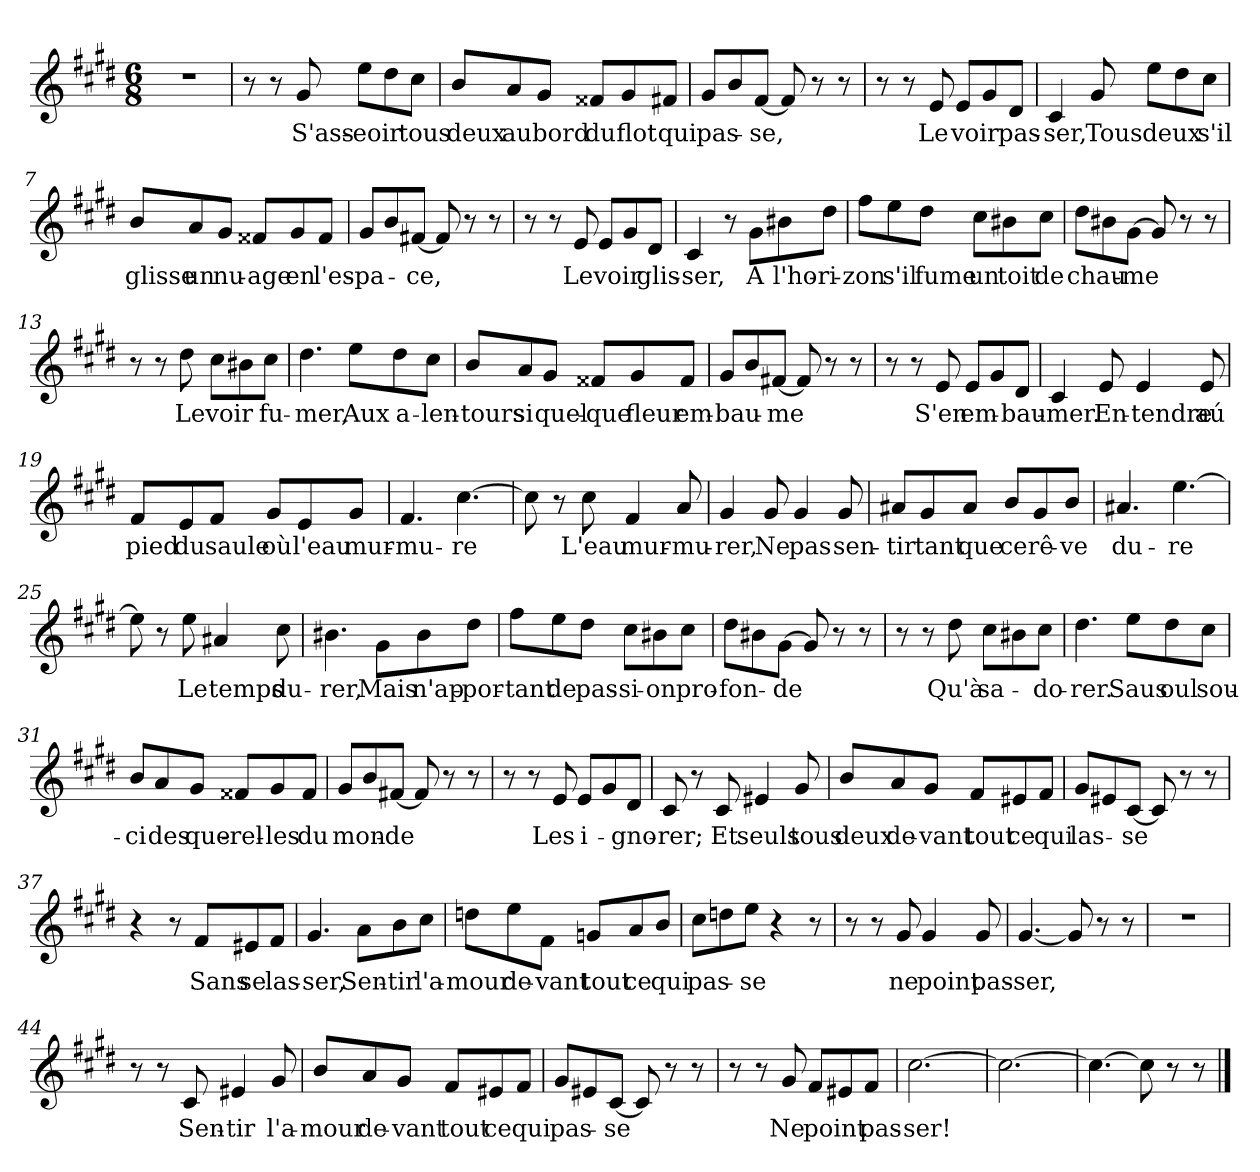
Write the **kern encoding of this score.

**kern	**text
*part1	*part1
*staff1	*staff1
*clefG2	*
*k[f#c#g#d#]	*
*M6/8	*
=1	=1
2.r	.
=2	=2
8r	.
8r	.
!	!LO:LY:b
8g#/	S'ass-
!	!LO:LY:b
8ee\L	-eoir
8dd#\	.
!	!LO:LY:b
8cc#\J	tous
=3	=3
!	!LO:LY:b
8b/L	deux
!	!LO:LY:b
8a/	au
!	!LO:LY:b
8g#/J	bord
!	!LO:LY:b
8f##X/L	du
!	!LO:LY:b
8g#/	flot
!	!LO:LY:b
8f#X/J	qui
=4	=4
!	!LO:LY:b
8g#/L	pas-
8b/	.
!	!LO:LY:b
[8f#/J	-se,
8f#/]	.
8r	.
8r	.
=5	=5
8r	.
8r	.
!	!LO:LY:b
8e/	Le
!	!LO:LY:b
8e/L	voir
8g#/	.
!	!LO:LY:b
8d#/J	pas-
=6	=6
!	!LO:LY:b
4c#/	-ser,
!	!LO:LY:b
8g#/	Tous
!	!LO:LY:b
8ee\L	deux
8dd#\	.
!	!LO:LY:b
8cc#\J	s'il
!!LO:LB:g=z
=7	=7
!	!LO:LY:b
8b/L	glisse
!	!LO:LY:b
8a/	un
!	!LO:LY:b
8g#/J	nu-
!	!LO:LY:b
8f##X/L	-age
!	!LO:LY:b
8g#/	en
!	!LO:LY:b
8f##/J	l'es-
=8	=8
!	!LO:LY:b
8g#/L	-pa-
8b/	.
!	!LO:LY:b
[8f#X/J	-ce,
8f#/]	.
8r	.
8r	.
=9	=9
8r	.
8r	.
!	!LO:LY:b
8e/	Le
!	!LO:LY:b
8e/L	voir
8g#/	.
!	!LO:LY:b
8d#/J	glis-
=10	=10
!	!LO:LY:b
4c#/	-ser,
8r	.
!	!LO:LY:b
8g#\L	A
!	!LO:LY:b
8b#X\	l'ho-
!	!LO:LY:b
8dd#\J	-ri-
=11	=11
!	!LO:LY:b
8ff#\L	-zon
!	!LO:LY:b
8ee\	s'il
!	!LO:LY:b
8dd#\J	fume
!	!LO:LY:b
8cc#\L	un
!	!LO:LY:b
8b#X\	toit
!	!LO:LY:b
8cc#\J	de
=12	=12
!	!LO:LY:b
8dd#\L	chau-
8b#X\	.
!	!LO:LY:b
[8g#\J	-me
8g#/]	.
8r	.
8r	.
!!LO:LB:g=z
=13	=13
8r	.
8r	.
!	!LO:LY:b
8dd#\	Le
!	!LO:LY:b
8cc#\L	voir
8b#X\	.
!	!LO:LY:b
8cc#\J	fu-
=14	=14
!	!LO:LY:b
4.dd#\	-mer,
!	!LO:LY:b
8ee\L	Aux
!	!LO:LY:b
8dd#\	a-
!	!LO:LY:b
8cc#\J	-len-
=15	=15
!	!LO:LY:b
8b/L	-tours
!	!LO:LY:b
8a/	si
!	!LO:LY:b
8g#/J	quel-
!	!LO:LY:b
8f##X/L	-que
!	!LO:LY:b
8g#/	fleur
!	!LO:LY:b
8f##/J	em-
=16	=16
!	!LO:LY:b
8g#/L	-bau-
8b/	.
!	!LO:LY:b
[8f#X/J	-me
8f#/]	.
8r	.
8r	.
=17	=17
8r	.
8r	.
!	!LO:LY:b
8e/	S'en
!	!LO:LY:b
8e/L	em-
8g#/	.
!	!LO:LY:b
8d#/J	-bau-
=18	=18
!	!LO:LY:b
4c#/	-mer.
!	!LO:LY:b
8e/	En-
!	!LO:LY:b
4e/	-tendre
!	!LO:LY:b
8e/	aú
!!LO:LB:g=z
=19	=19
!	!LO:LY:b
8f#/L	pied
!	!LO:LY:b
8e/	du
!	!LO:LY:b
8f#/J	saule
!	!LO:LY:b
8g#/L	où
!	!LO:LY:b
8e/	l'eau
!	!LO:LY:b
8g#/J	mur-
=20	=20
!	!LO:LY:b
4.f#/	-mu-
!	!LO:LY:b
[4.cc#\	-re
=21	=21
8cc#\]	.
8r	.
!	!LO:LY:b
8cc#\	L'eau
!	!LO:LY:b
4f#/	-mur-
!	!LO:LY:b
8a/	-mu-
=22	=22
!	!LO:LY:b
4g#/	-rer,
!	!LO:LY:b
8g#/	Ne
!	!LO:LY:b
4g#/	pas
!	!LO:LY:b
8g#/	sen-
=23	=23
!	!LO:LY:b
8a#X/L	-tir
!	!LO:LY:b
8g#/	tant
!	!LO:LY:b
8a#/J	que
!	!LO:LY:b
8b/L	ce
!	!LO:LY:b
8g#/	rê-
!	!LO:LY:b
8b/J	-ve
=24	=24
!	!LO:LY:b
4.a#X/	du-
!	!LO:LY:b
[4.ee\	-re
!!LO:LB:g=z
=25	=25
8ee\]	.
8r	.
!	!LO:LY:b
8ee\	Le
!	!LO:LY:b
4a#X/	temps
!	!LO:LY:b
8cc#\	du-
=26	=26
!	!LO:LY:b
4.b#X\	-rer,
!	!LO:LY:b
8g#\L	Mais
!	!LO:LY:b
8b#\	n'ap-
!	!LO:LY:b
8dd#\J	-por-
=27	=27
!	!LO:LY:b
8ff#\L	-tant
!	!LO:LY:b
8ee\	de
!	!LO:LY:b
8dd#\J	pas-
!	!LO:LY:b
8cc#\L	-si-
!	!LO:LY:b
8b#X\	-on
!	!LO:LY:b
8cc#\J	pro-
=28	=28
!	!LO:LY:b
8dd#\L	-fon-
8b#X\	.
!	!LO:LY:b
[8g#\J	-de
8g#/]	.
8r	.
8r	.
=29	=29
8r	.
8r	.
!	!LO:LY:b
8dd#\	Qu'à
!	!LO:LY:b
8cc#\L	sa-
8b#X\	.
!	!LO:LY:b
8cc#\J	-do-
=30	=30
!	!LO:LY:b
4.dd#\	-rer.
!	!LO:LY:b
8ee\L	Saus
!	!LO:LY:b
8dd#\	oul
!	!LO:LY:b
8cc#\J	sou-
!!LO:LB:g=z
=31	=31
!	!LO:LY:b
8b/L	-ci
!	!LO:LY:b
8a/	des
!	!LO:LY:b
8g#/J	que-
!	!LO:LY:b
8f##X/L	-rel-
!	!LO:LY:b
8g#/	-les
!	!LO:LY:b
8f##/J	du
=32	=32
!	!LO:LY:b
8g#/L	mon-
8b/	.
!	!LO:LY:b
[8f#X/J	-de
8f#/]	.
8r	.
8r	.
=33	=33
8r	.
8r	.
!	!LO:LY:b
8e/	Les
!	!LO:LY:b
8e/L	i-
8g#/	.
!	!LO:LY:b
8d#/J	-gno-
=34	=34
!	!LO:LY:b
8c#/	-rer;
8r	.
!	!LO:LY:b
8c#/	Et
!	!LO:LY:b
4e#X/	seuls
!	!LO:LY:b
8g#/	tous
=35	=35
!	!LO:LY:b
8b/L	deux
!	!LO:LY:b
8a/	de-
!	!LO:LY:b
8g#/J	-vant
!	!LO:LY:b
8f#/L	tout
!	!LO:LY:b
8e#X/	ce
!	!LO:LY:b
8f#/J	qui
!!LO:LB:g=z
=36	=36
!	!LO:LY:b
8g#/L	las-
8e#X/	.
!	!LO:LY:b
[8c#/J	-se
8c#/]	.
8r	.
8r	.
=37	=37
4r	.
8r	.
!	!LO:LY:b
8f#/L	Sans
!	!LO:LY:b
8e#X/	se
!	!LO:LY:b
8f#/J	las-
=38	=38
!	!LO:LY:b
4.g#/	-ser,
!	!LO:LY:b
8a\L	Sen-
!	!LO:LY:b
8b\	-tir
!	!LO:LY:b
8cc#\J	l'a-
=39	=39
!	!LO:LY:b
8ddn\L	-mour
!	!LO:LY:b
8ee\	de-
!	!LO:LY:b
8f#\J	-vant
!	!LO:LY:b
8gn/L	tout
!	!LO:LY:b
8a/	ce
!	!LO:LY:b
8b/J	qui
=40	=40
!	!LO:LY:b
8cc#\L	pas-
8ddn\	.
!	!LO:LY:b
8ee\J	-se
4r	.
8r	.
=41	=41
8r	.
8r	.
!	!LO:LY:b
8g#/	ne
!	!LO:LY:b
4g#/	point
!	!LO:LY:b
8g#/	pas-
=42	=42
!	!LO:LY:b
[4.g#/	-ser,
8g#/]	.
8r	.
8r	.
!!LO:LB:g=z
=43	=43
2.r	.
=44	=44
8r	.
8r	.
!	!LO:LY:b
8c#/	Sen-
!	!LO:LY:b
4e#X/	-tir
!	!LO:LY:b
8g#/	l'a-
=45	=45
!	!LO:LY:b
8b/L	-mour
!	!LO:LY:b
8a/	de-
!	!LO:LY:b
8g#/J	-vant
!	!LO:LY:b
8f#/L	tout
!	!LO:LY:b
8e#X/	ce
!	!LO:LY:b
8f#/J	qui
=46	=46
!	!LO:LY:b
8g#/L	pas-
8e#X/	.
!	!LO:LY:b
[8c#/J	-se
8c#/]	.
8r	.
8r	.
=47	=47
8r	.
8r	.
!	!LO:LY:b
8g#/	Ne
!	!LO:LY:b
8f#/L	point
8e#X/	.
!	!LO:LY:b
8f#/J	pas-
=48	=48
!	!LO:LY:b
[2.cc#\	-ser!
=49	=49
2.cc#\_	.
=50	=50
4.cc#\_	.
8cc#\]	.
8r	.
8r	.
==	==
*-	*-
